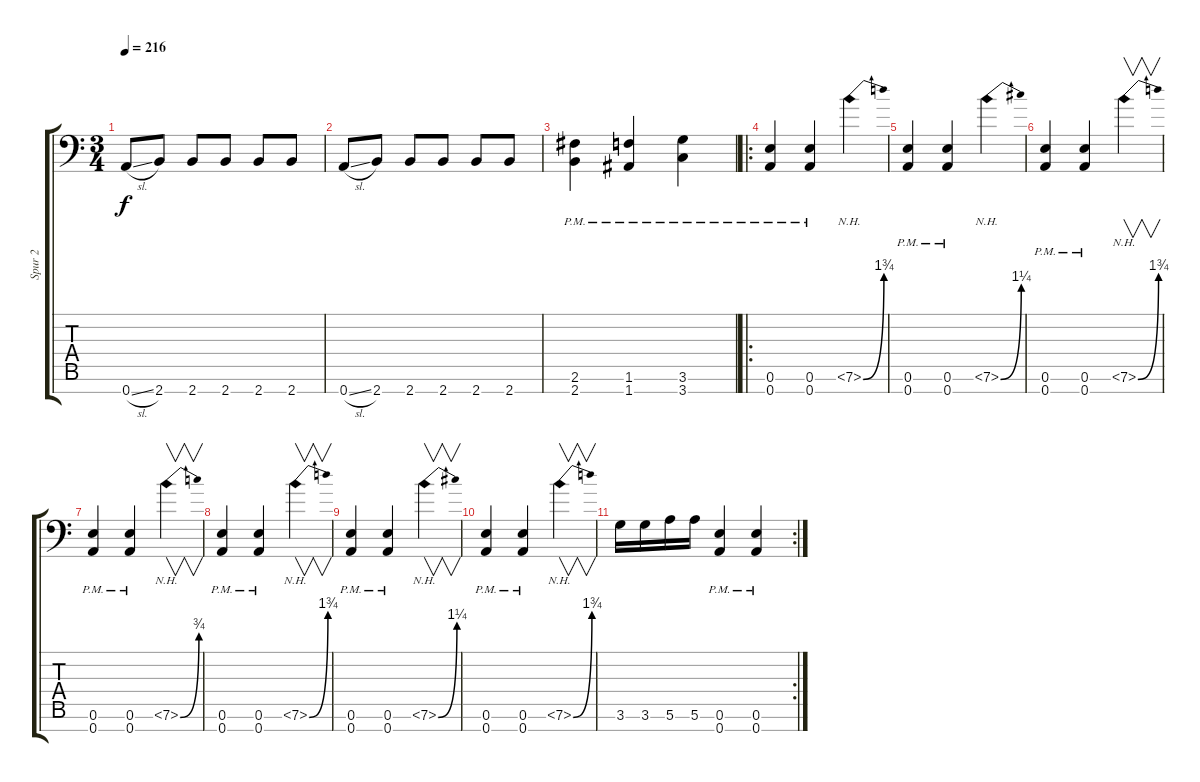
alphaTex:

\track ("Spur 2" "Spur 2") {instrument distortionguitar}
\staff {score tabs}
\tuning (E4 B3 G3 D3 A2 E2 A1) {hide}
\ts (3 4)
\tempo 216
\clef f4
\ks c
0.7{sl}.8{dy f} 2.7.8 2.7.8 2.7.8 2.7.8 2.7.8 |
0.7{sl}.8 2.7.8 2.7.8 2.7.8 2.7.8 2.7.8 |
(2.6{pm} 2.7{pm}).4 (1.6{pm} 1.7{pm}).4 (3.6{pm} 3.7{pm}).4 |
\ro
(0.6{pm} 0.7{pm}).4 (0.6{pm} 0.7{pm}).4 7.6{be (bend 0 0 60 7) nh}.4 |
(0.6{pm} 0.7{pm}).4 (0.6{pm} 0.7{pm}).4 7.6{be (bend 0 0 60 5) nh}.4 |
(0.6{pm} 0.7{pm}).4 (0.6{pm} 0.7{pm}).4 7.6{be (bend 0 0 60 7) nh}.4{v} |
(0.6{pm} 0.7{pm}).4 (0.6{pm} 0.7{pm}).4 7.6{be (bend 0 0 60 3) nh}.4{v} |
(0.6{pm} 0.7{pm}).4 (0.6{pm} 0.7{pm}).4 7.6{be (bend 0 0 60 7) nh}.4{v} |
(0.6{pm} 0.7{pm}).4 (0.6{pm} 0.7{pm}).4 7.6{be (bend 0 0 60 5) nh}.4{v} |
(0.6{pm} 0.7{pm}).4 (0.6{pm} 0.7{pm}).4 7.6{be (bend 0 0 60 7) nh}.4{v} |
\rc 2
3.6.16 3.6.16 5.6.16 5.6.16 (0.6{pm} 0.7{pm}).4 (0.6{pm} 0.7{pm}).4
